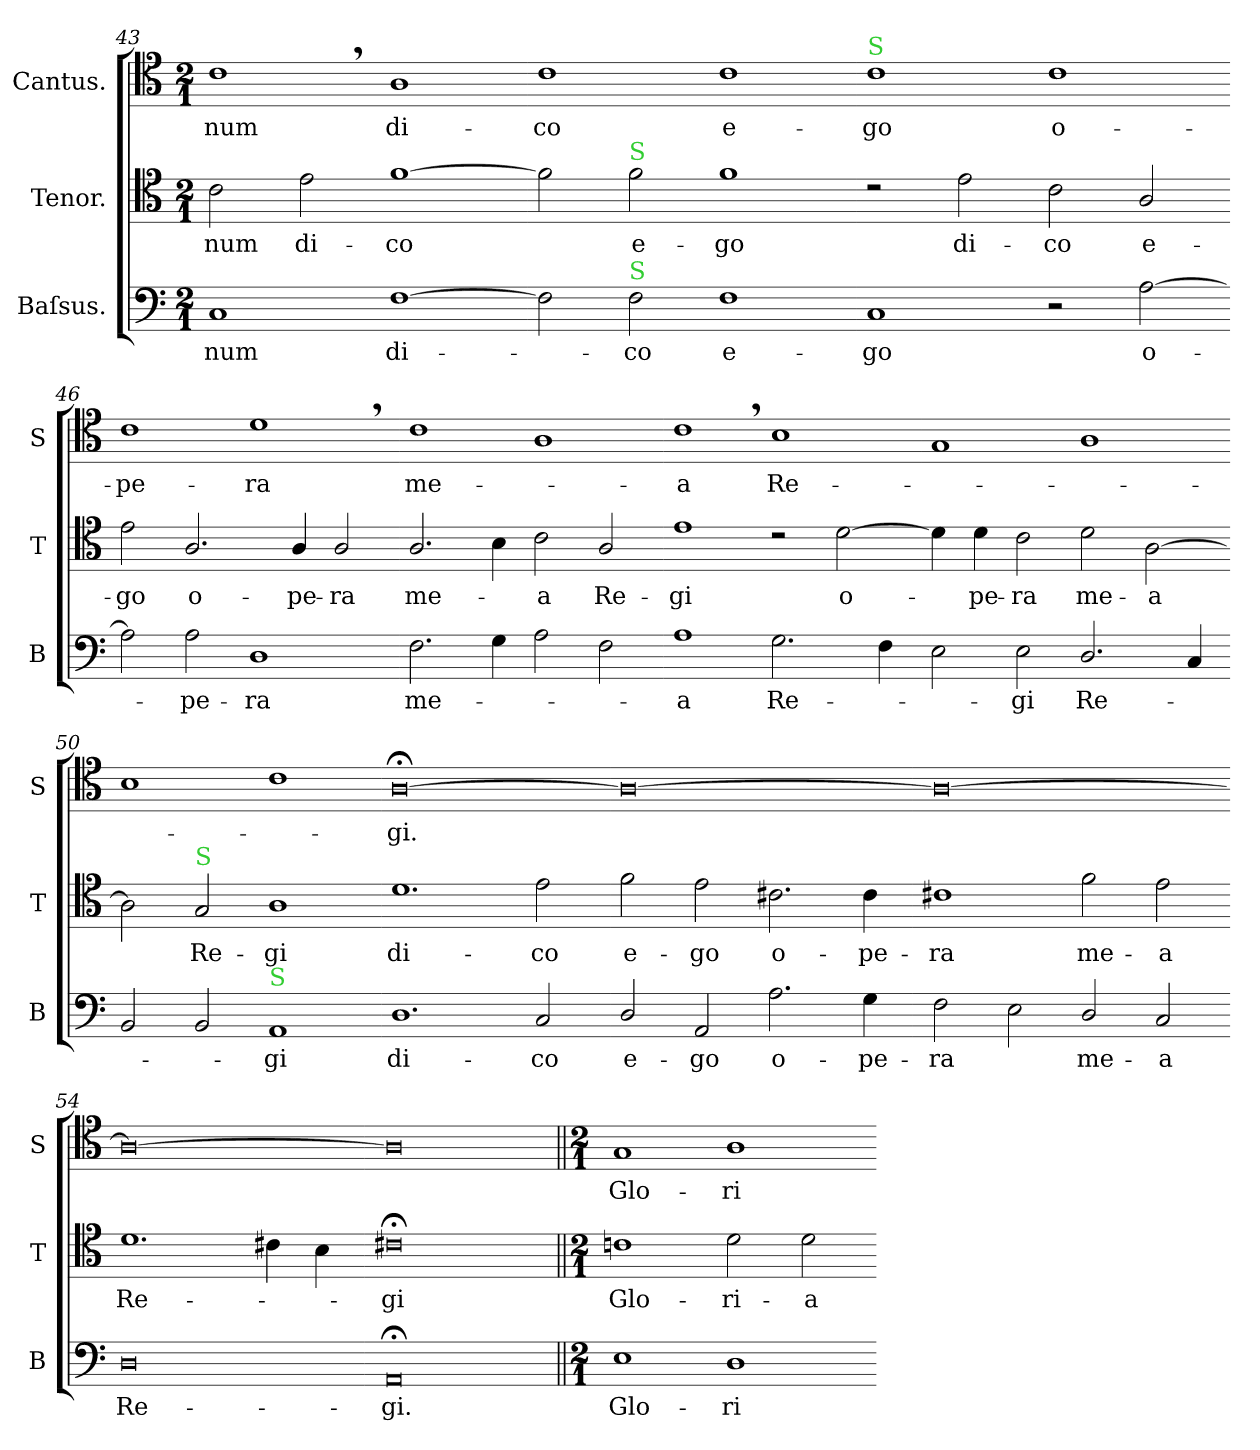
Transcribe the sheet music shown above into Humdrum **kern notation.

**kern	**text	**kern	**text	**kern	**text
*part3	*part3	*part2	*part2	*part1	*part1
*staff3	*staff3	*staff2	*staff2	*staff1	*staff1
*I"Baſsus.	*	*I"Tenor.	*	*I"Cantus.	*
*I'B	*	*I'T	*	*I'S	*
*clefF4	*	*clefC4	*	*clefC4	*
*k[]	*	*k[]	*	*k[]	*
*M2/1	*	*M2/1	*	*M2/1	*
=43	=43	=43	=43	=43	=43
1C	-num	2c\	-num	1c,<	-num
.	.	2e\	di-	.	.
[1F	di-	[1f	-co	1A	di-
=44-	=44-	=44-	=44-	=44-	=44-
2F]	.	2f]	.	1c	-co
!	!	!LO:TX:a:color=limegreen:t=S	!	!	!
!LO:TX:a:color=limegreen:t=S	!	!	!	!	!
2F\	-co	2f\	e-	.	.
1F	e-	1f	-go	1c	e-
=45-	=45-	=45-	=45-	=45-	=45-
!	!	!	!	!LO:TX:a:color=limegreen:t=S	!
1C	-go	2rc	.	1c	-go
.	.	2e\	di-	.	.
2r	.	2c\	-co	1c	o-
[2A\	o-	2A/	e-	.	.
=46-	=46-	=46-	=46-	=46-	=46-
2A\]	.	2e\	-go	1c	-pe-
2A\	-pe-	2.A/	o-	.	.
1D	-ra	.	.	1d,<	-ra
.	.	4A/	-pe-	.	.
.	.	2A/	-ra	.	.
=47-	=47-	=47-	=47-	=47-	=47-
2.F\	me-	2.A/	me-	1c	me-
4G\	.	4B\	.	.	.
2A\	.	2c\	a	1A	.
2F\	.	2A/	Re-	.	.
=48-	=48-	=48-	=48-	=48-	=48-
1A	-a	1e	-gi	1c,<	-a
2.G\	Re-	2rc	.	1B	Re-
!	!	!	!LO:LY:i	!	!
.	.	[2d\	o-	.	.
4F\	.	.	.	.	.
=49-	=49-	=49-	=49-	=49-	=49-
2E\	.	4d\]	.	1G	.
!	!	!	!LO:LY:i	!	!
.	.	4d\	-pe-	.	.
!	!	!	!LO:LY:i	!	!
2E\	-gi	2c\	-ra	.	.
!	!LO:LY:i	!	!LO:LY:i	!	!
2.D/	Re-	2d\	me-	1A	.
!	!	!	!LO:LY:i	!	!
.	.	[2A\	-a	.	.
4C/	.	.	.	.	.
=50-	=50-	=50-	=50-	=50-	=50-
2BB/	.	2A\]	.	1B	.
!	!	!LO:TX:a:color=limegreen:t=S	!	!	!
!	!	!	!LO:LY:i	!	!
2BB/	.	2G/	Re-	.	.
!LO:TX:a:color=limegreen:t=S	!	!	!	!	!
!	!LO:LY:i	!	!LO:LY:i	!	!
1AA	-gi	1A	-gi	1c	.
=51-	=51-	=51-	=51-	=51-	=51-
1.D	di-	1.d	di-	[0A;<;	-gi.
2C/	-co	2e\	-co	.	.
=52-	=52-	=52-	=52-	=52-	=52-
2D/	e-	2f\	e-	0A_	.
2AA/	-go	2e\	-go	.	.
2.A\	o-	2.c#X\	o-	.	.
4G\	-pe-	4c#\	-pe-	.	.
=53-	=53-	=53-	=53-	=53-	=53-
2F\	-ra	1c#X	-ra	0A_	.
2E\	.	.	.	.	.
2D/	me-	2f\	me-	.	.
2C/	-a	2e\	-a	.	.
=54-	=54-	=54-	=54-	=54-	=54-
0D	Re-	1.d	Re-	0A_	.
.	.	4c#X\	.	.	.
.	.	4B\	.	.	.
=55-	=55-	=55-	=55-	=55-	=55-
0AA;<;	-gi.	0c#X;<;	-gi	0A]	.
=56||	=56||	=56||	=56||	=56||	=56||
*M2/1	*	*M2/1	*	*M2/1	*
1E	Glo-	1cn	Glo-	1G	Glo-
1D	-ri-	2d\	-ri-	1A	-ri-
.	.	2d\	-a	.	.
=-	=-	=-	=-	=-	=-
*-	*-	*-	*-	*-	*-
